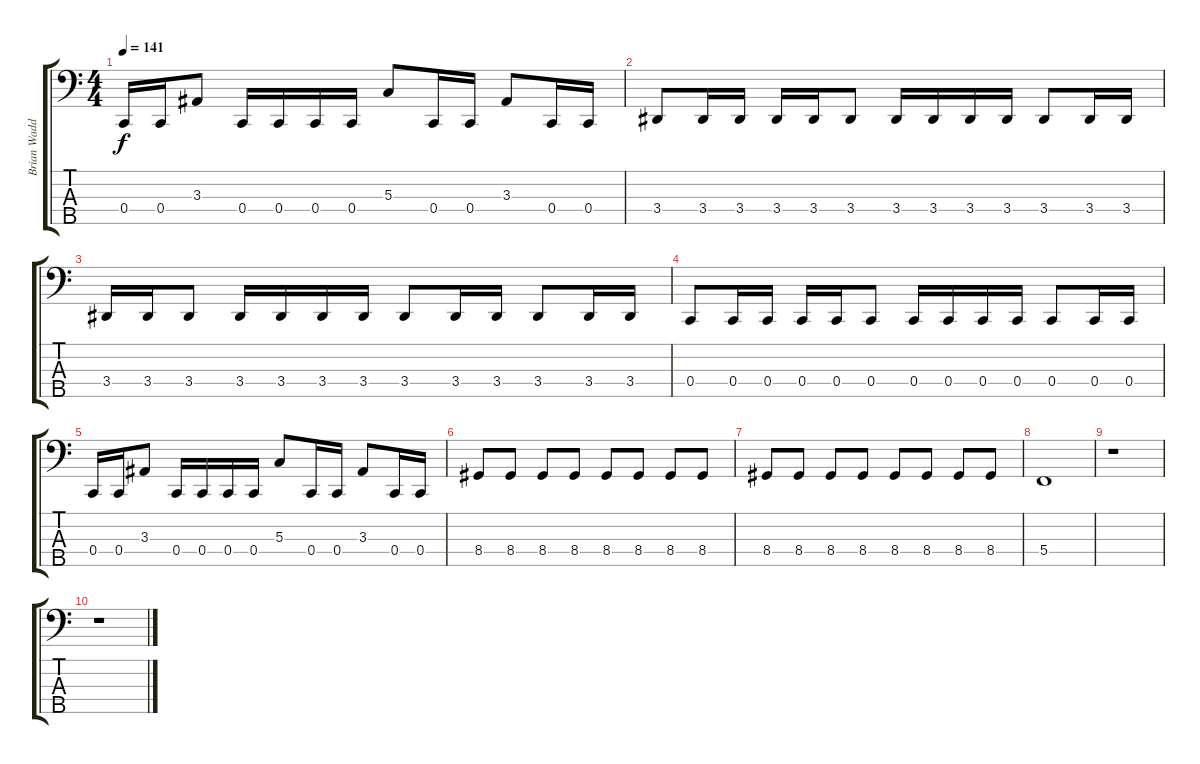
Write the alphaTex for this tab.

\track ("Brian Waddell" "Brian Wadd") {instrument electricbasspick}
\staff {score tabs}
\tuning (G2 C2 G1 C1 G0) {hide}
\ts (4 4)
\tempo 141
\clef f4
\ks c
0.4.16{dy f} 0.4.16 3.3.8 0.4.16 0.4.16 0.4.16 0.4.16 5.3.8 0.4.16 0.4.16 3.3.8 0.4.16 0.4.16 |
3.4.8 3.4.16 3.4.16 3.4.16 3.4.16 3.4.8 3.4.16 3.4.16 3.4.16 3.4.16 3.4.8 3.4.16 3.4.16 |
3.4.16 3.4.16 3.4.8 3.4.16 3.4.16 3.4.16 3.4.16 3.4.8 3.4.16 3.4.16 3.4.8 3.4.16 3.4.16 |
0.4.8 0.4.16 0.4.16 0.4.16 0.4.16 0.4.8 0.4.16 0.4.16 0.4.16 0.4.16 0.4.8 0.4.16 0.4.16 |
0.4.16 0.4.16 3.3.8 0.4.16 0.4.16 0.4.16 0.4.16 5.3.8 0.4.16 0.4.16 3.3.8 0.4.16 0.4.16 |
8.4.8 8.4.8 8.4.8 8.4.8 8.4.8 8.4.8 8.4.8 8.4.8 |
8.4.8 8.4.8 8.4.8 8.4.8 8.4.8 8.4.8 8.4.8 8.4.8 |
5.4.1 |
r.1 |
r.1
